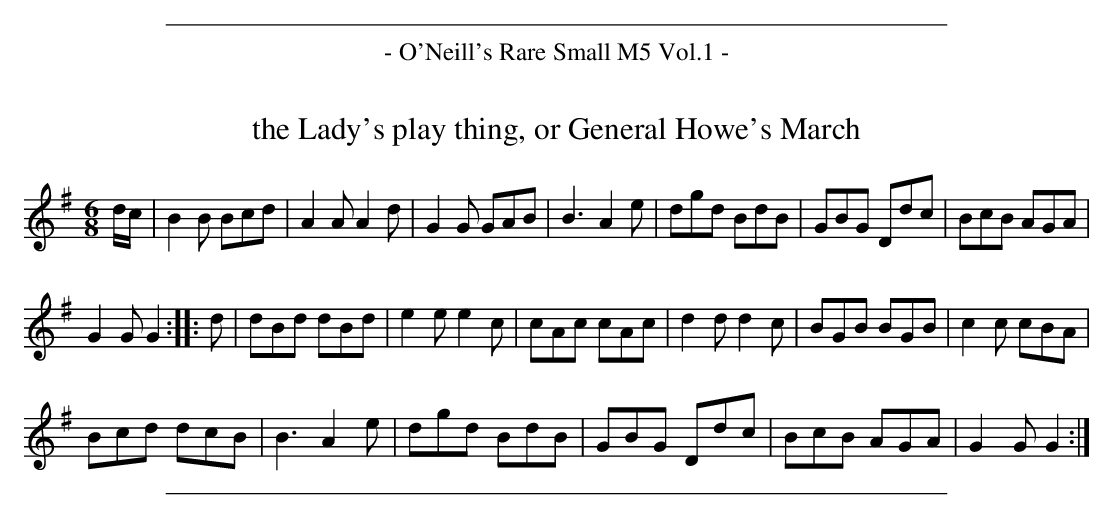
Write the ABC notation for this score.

X:1
T: the Lady's play thing, or General Howe's March
M: 6/8
L: 1/8
K: G
d/c/ | B2B Bcd | A2A A2d | G2G GAB | B3 A2e | dgd BdB | GBG Ddc | BcB AGA |
G2G G2 :: d | dBd dBd | e2e e2c | cAc cAc | d2d d2c | BGB BGB | c2c cBA |
Bcd dcB | B3 A2e | dgd BdB | GBG Ddc | BcB AGA | G2G G2 :|
